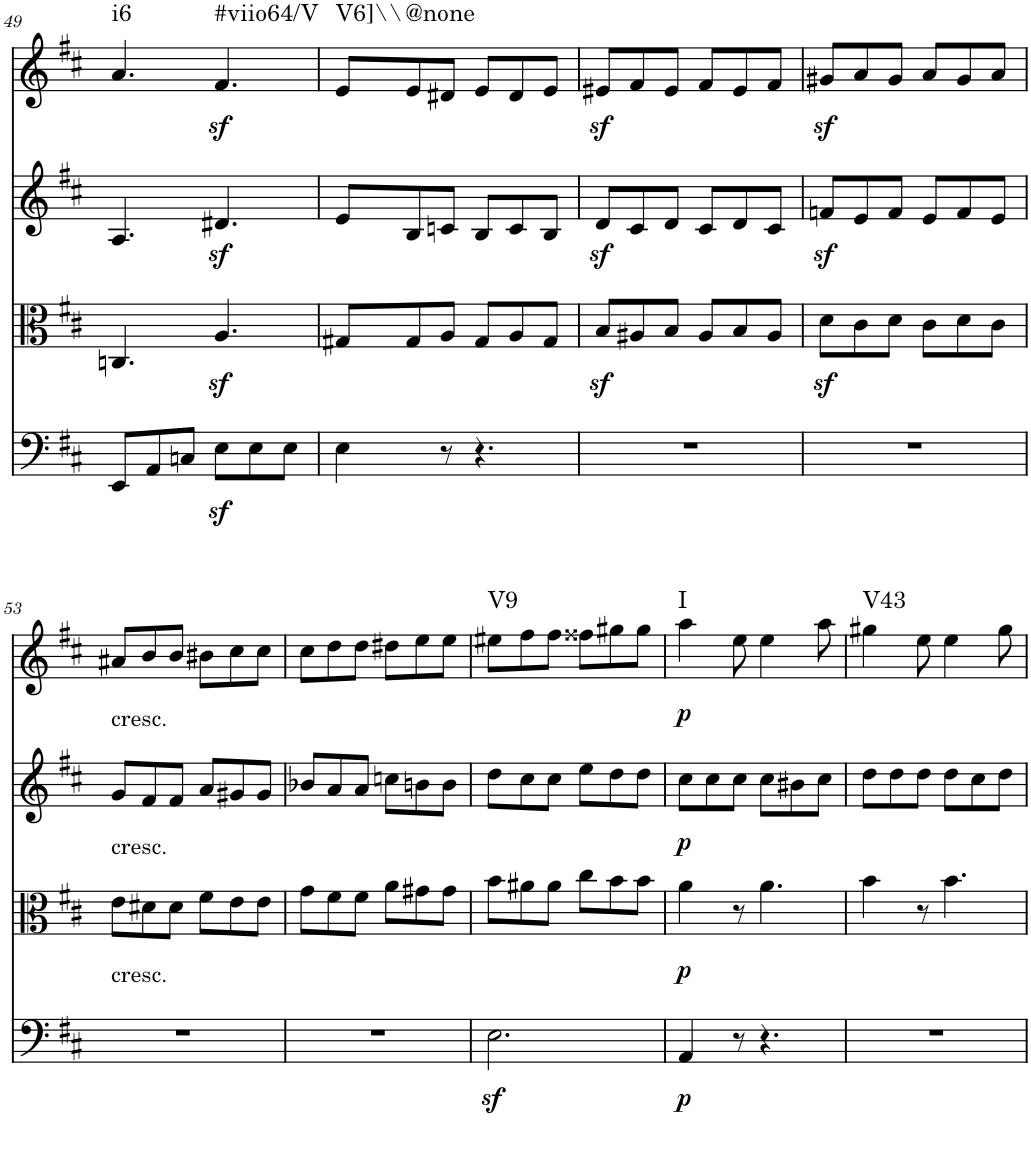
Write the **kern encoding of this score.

**kern	**dynam	**kern	**dynam	**kern	**dynam	**kern	**dynam	**harte
*part4	*part4	*part3	*part3	*part2	*part2	*part1	*part1	*part1
*staff4	*staff4	*staff3	*staff3	*staff2	*staff2	*staff1	*staff1	*
*I"Violoncello	*	*I"Viola	*	*I"Violin II	*	*I"Violin I	*	*
*I'Vc	*	*I'Vla	*	*I'Vln	*	*I'Vln	*	*
!!LO:PB:g=z
*clefF4	*	*clefC3	*	*clefG2	*	*clefG2	*	*
*k[f#c#]	*	*k[f#c#]	*	*k[f#c#]	*	*k[f#c#]	*	*
*M6/8	*	*M6/8	*	*M6/8	*	*M6/8	*	*
=49	=49	=49	=49	=49	=49	=49	=49	=49
!	!	!	!	!	!	!	!	!LO:H:kt=i6
8EE/L	.	4.Cn/	.	4.A/	.	4.a/	.	N
8AA/	.	.	.	.	.	.	.	.
8Cn/J	.	.	.	.	.	.	.	.
!	!	!	!	!	!	!	!LO:DY:b	!LO:H:kt=#viio64/V
8Ez<\L	.	4.Az</	.	4.d#Xz</	.	4.f#/	sf	N
8E\	.	.	.	.	.	.	.	.
8E\J	.	.	.	.	.	.	.	.
=50	=50	=50	=50	=50	=50	=50	=50	=50
!	!	!	!	!	!	!	!	!LO:H:kt=V6]\\
4E\	.	8G#X/L	.	8e/L	.	8e/L	.	N
!	!	!	!	!	!	!	!	!LO:H:kt=@none
.	.	8G#/	.	8B/	.	8e/	.	N
8r	.	8A/J	.	8cn/J	.	8d#X/J	.	.
4.r	.	8G#/L	.	8B/L	.	8e/L	.	.
.	.	8A/	.	8c/	.	8d#/	.	.
.	.	8G#/J	.	8B/J	.	8e/J	.	.
=51	=51	=51	=51	=51	=51	=51	=51	=51
2.r	.	8Bz</L	.	8dz</L	.	8e#Xz</L	.	.
.	.	8A#X/	.	8c#/	.	8f#/	.	.
.	.	8B/J	.	8d/J	.	8e#/J	.	.
.	.	8A#/L	.	8c#/L	.	8f#/L	.	.
.	.	8B/	.	8d/	.	8e#/	.	.
.	.	8A#/J	.	8c#/J	.	8f#/J	.	.
=52	=52	=52	=52	=52	=52	=52	=52	=52
2.r	.	8dz<\L	.	8fnz</L	.	8g#Xz</L	.	.
.	.	8c#\	.	8e/	.	8a/	.	.
.	.	8d\J	.	8f/J	.	8g#/J	.	.
.	.	8c#\L	.	8e/L	.	8a/L	.	.
.	.	8d\	.	8f/	.	8g#/	.	.
.	.	8c#\J	.	8e/J	.	8a/J	.	.
!!LO:LB:g=z
=53	=53	=53	=53	=53	=53	=53	=53	=53
!	!	!	!	!	!	!LO:TX:b:t=cresc.	!	!
!	!	!	!	!LO:TX:b:t=cresc.	!	!	!	!
!	!	!LO:TX:b:t=cresc.	!	!	!	!	!	!
2.r	.	8e\L	.	8g/L	.	8a#X/L	.	.
.	.	8d#X\	.	8f#/	.	8b/	.	.
.	.	8d#\J	.	8f#/J	.	8b/J	.	.
.	.	8f#\L	.	8a/L	.	8b#X\L	.	.
.	.	8e\	.	8g#X/	.	8cc#\	.	.
.	.	8e\J	.	8g#/J	.	8cc#\J	.	.
=54	=54	=54	=54	=54	=54	=54	=54	=54
2.r	.	8g\L	.	8b-X/L	.	8cc#\L	.	.
.	.	8f#\	.	8a/	.	8dd\	.	.
.	.	8f#\J	.	8a/J	.	8dd\J	.	.
.	.	8a\L	.	8ccn\L	.	8dd#X\L	.	.
.	.	8g#X\	.	8bn\	.	8ee\	.	.
.	.	8g#\J	.	8b\J	.	8ee\J	.	.
=55	=55	=55	=55	=55	=55	=55	=55	=55
!	!	!	!	!	!	!	!	!LO:H:kt=V9
2.Ez<\	.	8b\L	.	8dd\L	.	8ee#X\L	.	N
.	.	8a#X\	.	8cc#\	.	8ff#\	.	.
.	.	8a#\J	.	8cc#\J	.	8ff#\J	.	.
.	.	8cc#\L	.	8ee\L	.	8ff##X\L	.	.
.	.	8b\	.	8dd\	.	8gg#X\	.	.
.	.	8b\J	.	8dd\J	.	8gg#\J	.	.
=56	=56	=56	=56	=56	=56	=56	=56	=56
!	!LO:DY:b	!	!LO:DY:b	!	!LO:DY:b	!	!LO:DY:b	!LO:H:kt=I
4AA/	p	4a\	p	8cc#\L	p	4aa\	p	N
.	.	.	.	8cc#\	.	.	.	.
8r	.	8r	.	8cc#\J	.	8ee\	.	.
4.r	.	4.a\	.	8cc#\L	.	4ee\	.	.
.	.	.	.	8b#X\	.	.	.	.
.	.	.	.	8cc#\J	.	8aa\	.	.
=57	=57	=57	=57	=57	=57	=57	=57	=57
!	!	!	!	!	!	!	!	!LO:H:kt=V43
2.r	.	4b\	.	8dd\L	.	4gg#X\	.	N
.	.	.	.	8dd\	.	.	.	.
.	.	8r	.	8dd\J	.	8ee\	.	.
.	.	4.b\	.	8dd\L	.	4ee\	.	.
.	.	.	.	8cc#\	.	.	.	.
.	.	.	.	8dd\J	.	8gg#\	.	.
=	=	=	=	=	=	=	=	=
*-	*-	*-	*-	*-	*-	*-	*-	*-
